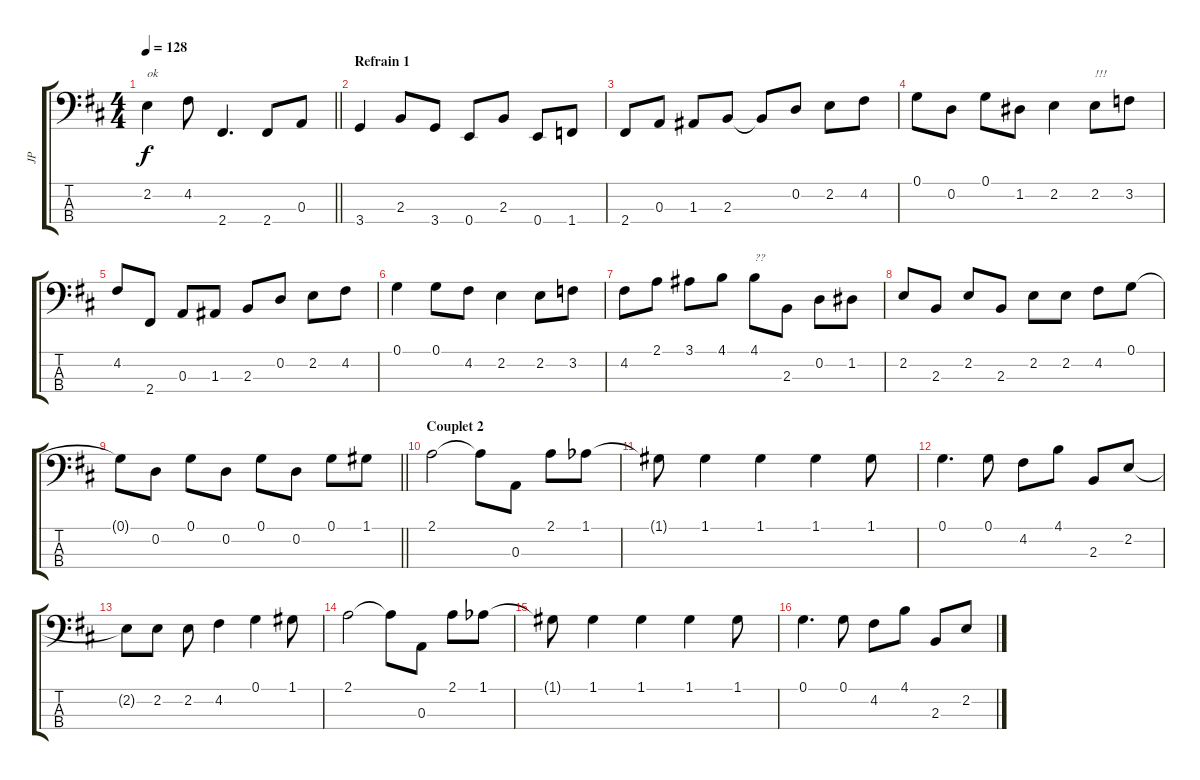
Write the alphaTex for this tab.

\track ("JP" "JP") {solo instrument electricbassfinger}
\staff {score tabs}
\tuning (G2 D2 A1 E1) {hide}
\ts (4 4)
\tempo 128
\clef f4
\barLineRight lightlight
\ks d
2.2{t}.4{txt "ok" dy f} 4.2.8 2.4.4{d} 2.4.8 0.3.8 |
\section ("" "Refrain 1")
3.4.4 2.3.8 3.4.8 0.4.8 2.3.8 0.4.8 1.4.8 |
2.4.8 0.3.8 1.3.8 2.3.8 2.3{t}.8 0.2.8 2.2.8 4.2.8 |
0.1.8 0.2.8 0.1.8 1.2.8 2.2.4 2.2.8{txt "!!!"} 3.2.8 |
4.2.8 2.4.8 0.3.8 1.3.8 2.3.8 0.2.8 2.2.8 4.2.8 |
0.1.4 0.1.8 4.2.8 2.2.4 2.2.8 3.2.8 |
4.2.8 2.1.8 3.1.8 4.1.8 4.1.8{txt "??"} 2.3.8 0.2.8 1.2.8 |
2.2.8 2.3.8 2.2.8 2.3.8 2.2.8 2.2.8 4.2.8 0.1.8 |
\barLineRight lightlight
0.1{t}.8 0.2.8 0.1.8 0.2.8 0.1.8 0.2.8 0.1.8 1.1.8 |
\section ("" "Couplet 2")
2.1.2 2.1{t}.8 0.3.8 2.1.8 1.1{acc b}.8 |
1.1{t}.8 1.1.4 1.1.4 1.1.4 1.1.8 |
0.1.4{d} 0.1.8 4.2.8 4.1.8 2.3.8 2.2.8 |
2.2{t}.8 2.2.8 2.2.8 4.2.4 0.1.4 1.1.8 |
2.1.2 2.1{t}.8 0.3.8 2.1.8 1.1{acc b}.8 |
1.1{t}.8 1.1.4 1.1.4 1.1.4 1.1.8 |
0.1.4{d} 0.1.8 4.2.8 4.1.8 2.3.8 2.2.8
